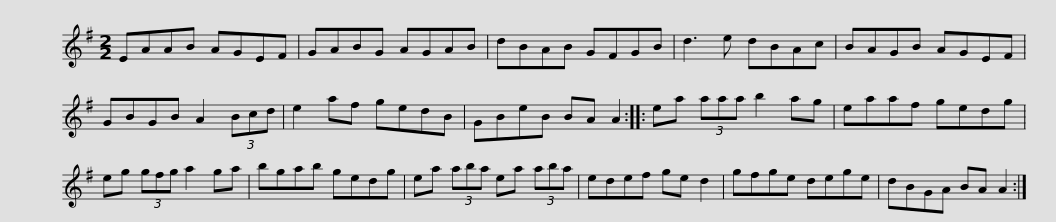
X:1
L:1/8
M:2/2
I:linebreak $
K:G
V:1 treble
V:1
 EAAB AGEF | GABG AGAB | dBAB GFGB | d3 e dBAc | BAGB AGEF |$ %5
 GBGB A2 (3Bcd | e2 af gedB | GBeB BA A2 :: ea (3aaa b2 ag | eaaf gedg |$ %10
 eg (3gfg a2 ga | bgab gedg | ea (3aba ea (3aba | edef ge d2 | gfge dege |$ %15
 dBGA BA A2 :| %16
